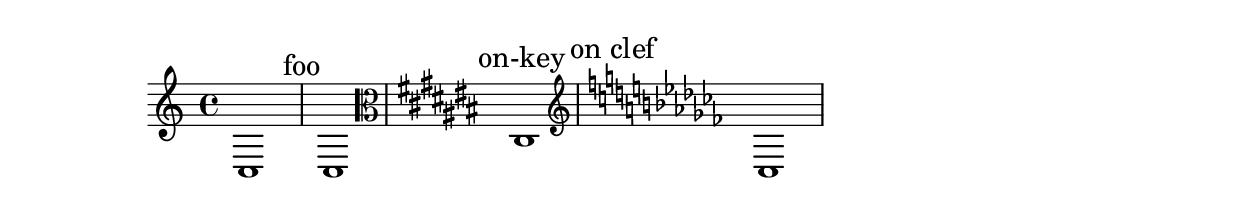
\version "2.11.51"

\header {
  texidoc = "RehearsalMarks still align correctly if Mark_engraver is moved to
another context."
}

\layout {
  \context {
    \Staff
    \consists "Mark_engraver"
  }
  \context {
    \Score
    \remove "Mark_engraver"
  }
}

\relative {
  c1 \mark "foo"
  c1
  \key cis \major
  \clef alto
  \override Score.RehearsalMark #'break-align-symbols = #'(key-signature)
  \mark "on-key"
  cis
  \key ces \major
  \override Score.RehearsalMark #'break-align-symbols = #'(clef)
  \clef treble
  \mark "on clef"
  ces
}
